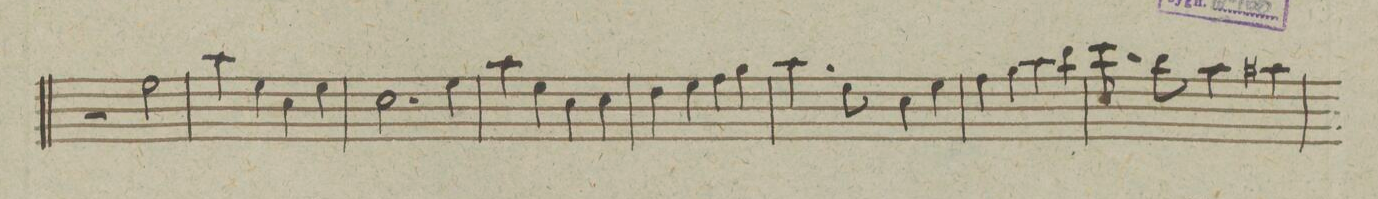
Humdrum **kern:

**kern
*I"Trąbone. Baſso.
*clefF4
*k[]
*met(c|)
*M2/2
2r
2G\
=221
4c\
4G\
4E\
4G\
=222
2.E\
4G\
=223
4c\
4G\
4E\
4E\
=224
4F\
4G\
4A\
4B\
=225
4.c\
8G\
4E\
4G\
=226
4A\
4B\
4c\
4d\
=227
4.e\
8d\
4c\
4c#X\
=228
*-
